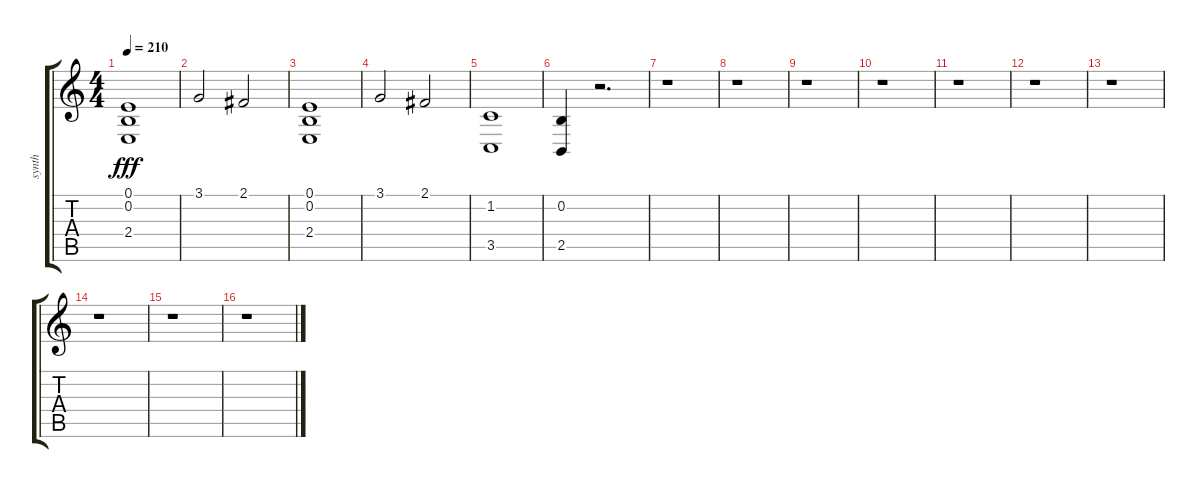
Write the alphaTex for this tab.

\track ("synth" "synth") {instrument lead2sawtooth}
\staff {score tabs}
\tuning (E4 B3 G3 D3 A2 E2) {hide}
\ts (4 4)
\tempo 210
\clef g2
\ks c
(0.1 0.2 2.4).1{dy fff} |
3.1.2 2.1.2 |
(0.1 0.2 2.4).1 |
3.1.2 2.1.2 |
(1.2 3.5).1 |
(0.2 2.5).4 r.2{d} |
r.1 |
r.1 |
r.1 |
r.1 |
r.1 |
r.1 |
r.1 |
r.1 |
r.1 |
r.1
